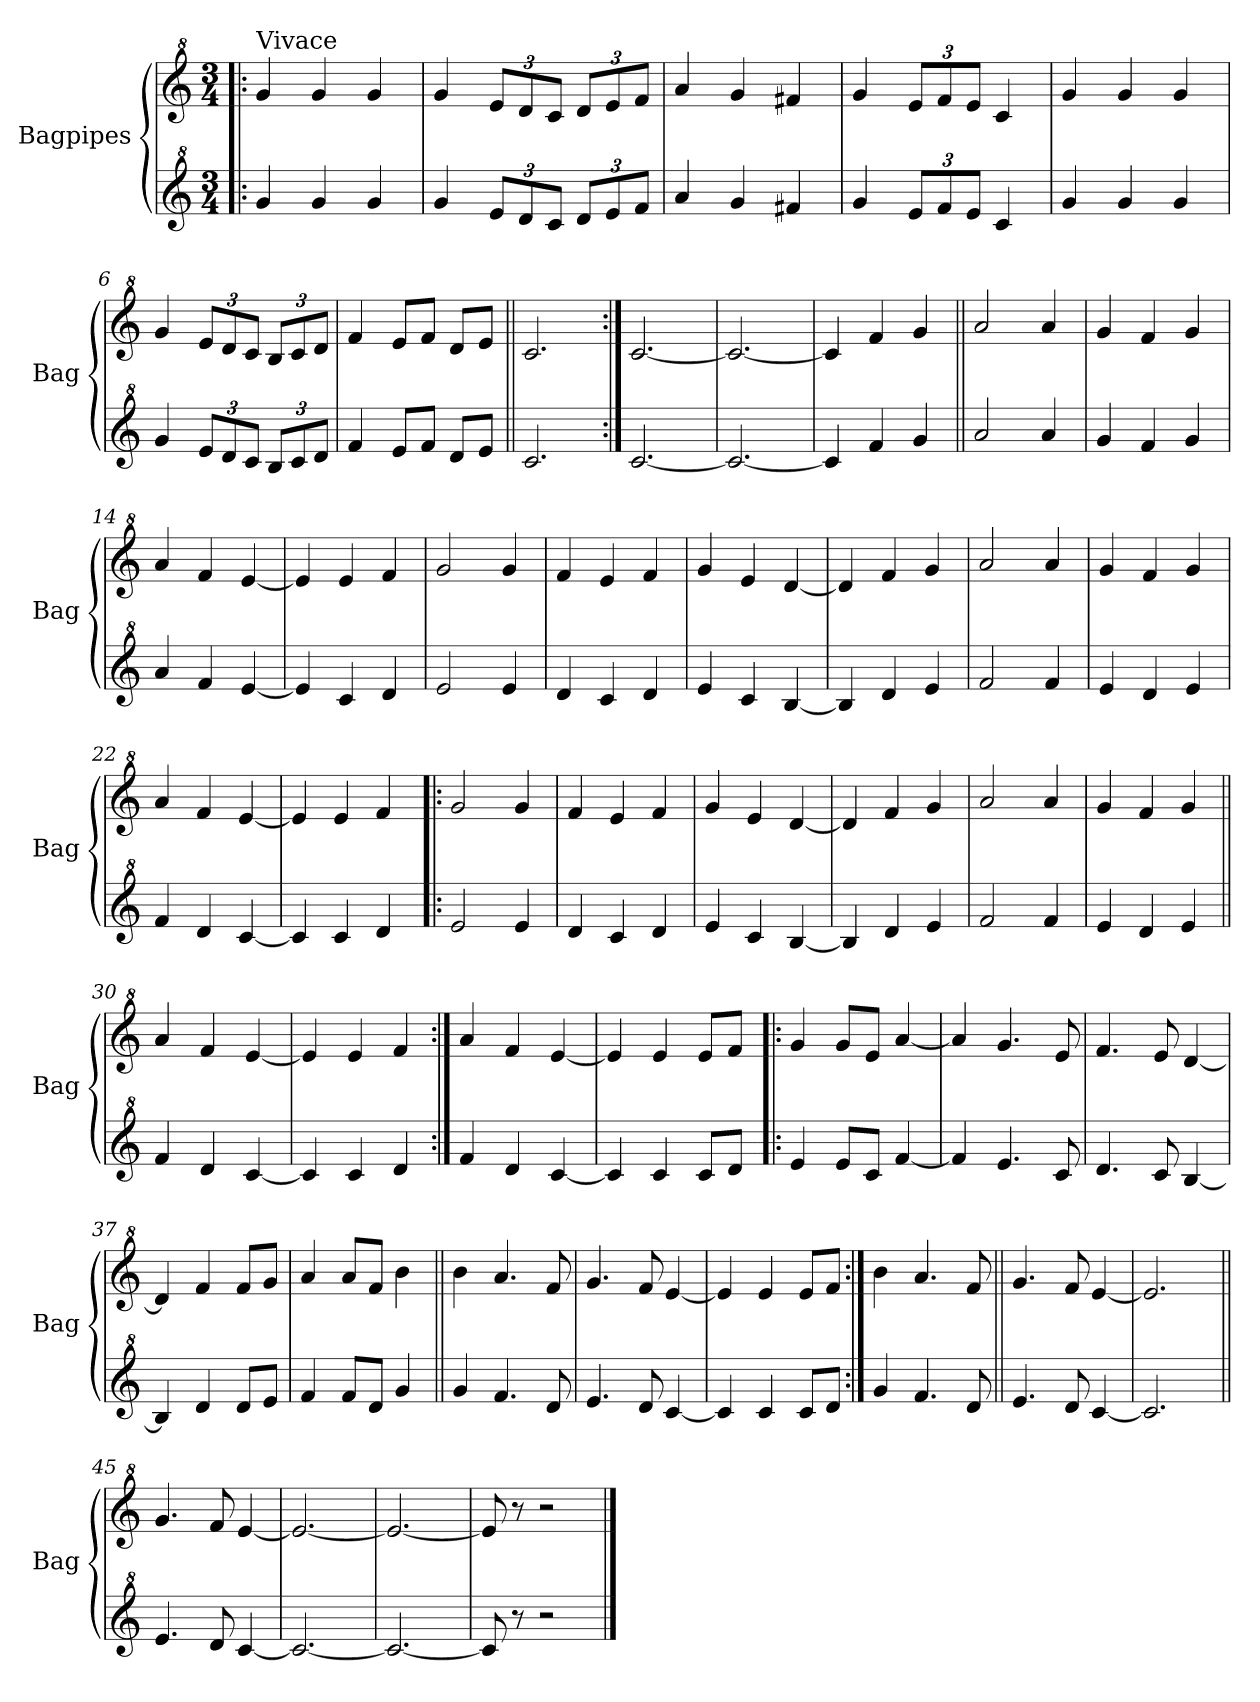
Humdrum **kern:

**kern	**kern
*part2	*part1
*staff2	*staff1
*I"Bagpipes	*I"Bagpipes
*I'Bag	*I'Bag
*clefG^2	*clefG^2
*k[]	*k[]
*C:	*C:
*M3/4	*M3/4
=1!|:	=1!|:
!	!LO:TX:a:t=Vivace
4gg/	4gg/
4gg/	4gg/
4gg/	4gg/
=2	=2
4gg/	4gg/
*Xbrackettup	*Xbrackettup
12ee/L	12ee/L
12dd/	12dd/
12cc/J	12cc/J
12dd/L	12dd/L
12ee/	12ee/
12ff/J	12ff/J
=3	=3
4aa/	4aa/
4gg/	4gg/
4ff#X/	4ff#X/
=4	=4
4gg/	4gg/
12ee/L	12ee/L
12ff/	12ff/
12ee/J	12ee/J
4cc/	4cc/
=5	=5
4gg/	4gg/
4gg/	4gg/
4gg/	4gg/
=6	=6
4gg/	4gg/
12ee/L	12ee/L
12dd/	12dd/
12cc/J	12cc/J
12b/L	12b/L
12cc/	12cc/
12dd/J	12dd/J
=7	=7
4ff/	4ff/
8ee/L	8ee/L
8ff/J	8ff/J
8dd/L	8dd/L
8ee/J	8ee/J
=8||	=8||
2.cc/	2.cc/
=9:|!	=9:|!
[2.cc/	[2.cc/
=10	=10
2.cc/_	2.cc/_
!!LO:LB:g=z
=11	=11
4cc/]	4cc/]
4ff/	4ff/
4gg/	4gg/
=12||	=12||
2aa/	2aa/
4aa/	4aa/
=13	=13
4gg/	4gg/
4ff/	4ff/
4gg/	4gg/
=14	=14
4aa/	4aa/
4ff/	4ff/
[4ee/	[4ee/
=15	=15
4ee/]	4ee/]
4cc/	4ee/
4dd/	4ff/
=16	=16
2ee/	2gg/
4ee/	4gg/
=17	=17
4dd/	4ff/
4cc/	4ee/
4dd/	4ff/
=18	=18
4ee/	4gg/
4cc/	4ee/
[4b/	[4dd/
=19	=19
4b/]	4dd/]
4dd/	4ff/
4ee/	4gg/
=20	=20
2ff/	2aa/
4ff/	4aa/
=21	=21
4ee/	4gg/
4dd/	4ff/
4ee/	4gg/
=22	=22
4ff/	4aa/
4dd/	4ff/
[4cc/	[4ee/
=23	=23
4cc/]	4ee/]
4cc/	4ee/
4dd/	4ff/
=24!|:	=24!|:
2ee/	2gg/
4ee/	4gg/
!!LO:LB:g=z
=25	=25
4dd/	4ff/
4cc/	4ee/
4dd/	4ff/
=26	=26
4ee/	4gg/
4cc/	4ee/
[4b/	[4dd/
=27	=27
4b/]	4dd/]
4dd/	4ff/
4ee/	4gg/
=28	=28
2ff/	2aa/
4ff/	4aa/
=29	=29
4ee/	4gg/
4dd/	4ff/
4ee/	4gg/
=30||	=30||
4ff/	4aa/
4dd/	4ff/
[4cc/	[4ee/
=31	=31
4cc/]	4ee/]
4cc/	4ee/
4dd/	4ff/
=32:|!	=32:|!
4ff/	4aa/
4dd/	4ff/
[4cc/	[4ee/
=33	=33
4cc/]	4ee/]
4cc/	4ee/
8cc/L	8ee/L
8dd/J	8ff/J
=34!|:	=34!|:
4ee/	4gg/
8ee/L	8gg/L
8cc/J	8ee/J
[4ff/	[4aa/
=35	=35
4ff/]	4aa/]
4.ee/	4.gg/
8cc/	8ee/
=36	=36
4.dd/	4.ff/
8cc/	8ee/
[4b/	[4dd/
!!LO:LB:g=z
=37	=37
4b/]	4dd/]
4dd/	4ff/
8dd/L	8ff/L
8ee/J	8gg/J
=38	=38
4ff/	4aa/
8ff/L	8aa/L
8dd/J	8ff/J
4gg/	4bb\
=39||	=39||
4gg/	4bb\
4.ff/	4.aa/
8dd/	8ff/
=40	=40
4.ee/	4.gg/
8dd/	8ff/
[4cc/	[4ee/
=41	=41
4cc/]	4ee/]
4cc/	4ee/
8cc/L	8ee/L
8dd/J	8ff/J
=42:|!	=42:|!
4gg/	4bb\
4.ff/	4.aa/
8dd/	8ff/
=43||	=43||
4.ee/	4.gg/
8dd/	8ff/
[4cc/	[4ee/
=44	=44
2.cc/]	2.ee/]
=45||	=45||
4.ee/	4.gg/
8dd/	8ff/
[4cc/	[4ee/
=46	=46
2.cc/_	2.ee/_
=47	=47
2.cc/_	2.ee/_
!!LO:LB:g=z
=48	=48
8cc/]	8ee/]
8r	8r
2r	2r
==	==
*-	*-
